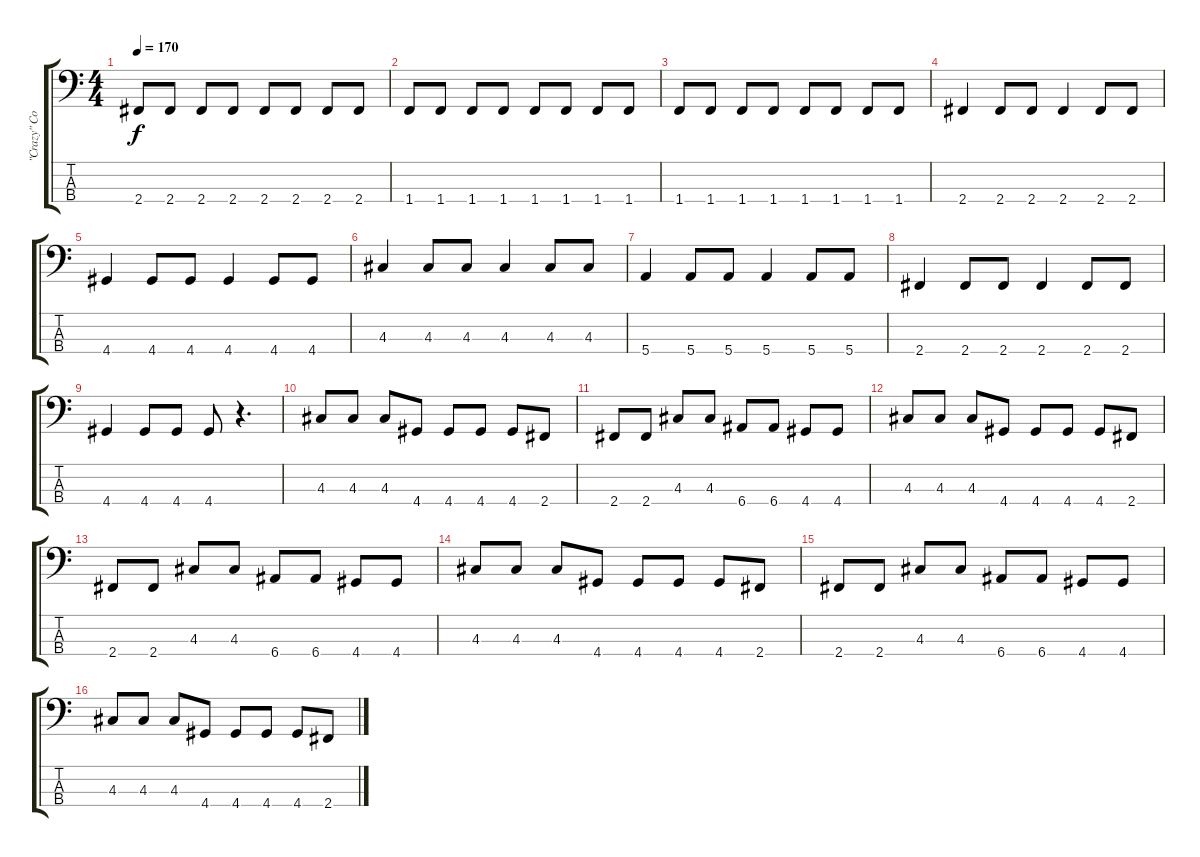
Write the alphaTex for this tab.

\track ("\"Crazy\" Cool Joe (Bass)" "\"Crazy\" Co") {instrument electricbasspick}
\staff {score tabs}
\tuning (G2 D2 A1 E1) {hide}
\ts (4 4)
\tempo 170
\clef f4
\ks c
2.4.8{dy f} 2.4.8 2.4.8 2.4.8 2.4.8 2.4.8 2.4.8 2.4.8 |
1.4.8 1.4.8 1.4.8 1.4.8 1.4.8 1.4.8 1.4.8 1.4.8 |
1.4.8 1.4.8 1.4.8 1.4.8 1.4.8 1.4.8 1.4.8 1.4.8 |
2.4.4 2.4.8 2.4.8 2.4.4 2.4.8 2.4.8 |
4.4.4 4.4.8 4.4.8 4.4.4 4.4.8 4.4.8 |
4.3.4 4.3.8 4.3.8 4.3.4 4.3.8 4.3.8 |
5.4.4 5.4.8 5.4.8 5.4.4 5.4.8 5.4.8 |
2.4.4 2.4.8 2.4.8 2.4.4 2.4.8 2.4.8 |
4.4.4 4.4.8 4.4.8 4.4.8 r.4{d} |
4.3.8 4.3.8 4.3.8 4.4.8 4.4.8 4.4.8 4.4.8 2.4.8 |
2.4.8 2.4.8 4.3.8 4.3.8 6.4.8 6.4.8 4.4.8 4.4.8 |
4.3.8 4.3.8 4.3.8 4.4.8 4.4.8 4.4.8 4.4.8 2.4.8 |
2.4.8 2.4.8 4.3.8 4.3.8 6.4.8 6.4.8 4.4.8 4.4.8 |
4.3.8 4.3.8 4.3.8 4.4.8 4.4.8 4.4.8 4.4.8 2.4.8 |
2.4.8 2.4.8 4.3.8 4.3.8 6.4.8 6.4.8 4.4.8 4.4.8 |
4.3.8 4.3.8 4.3.8 4.4.8 4.4.8 4.4.8 4.4.8 2.4.8
